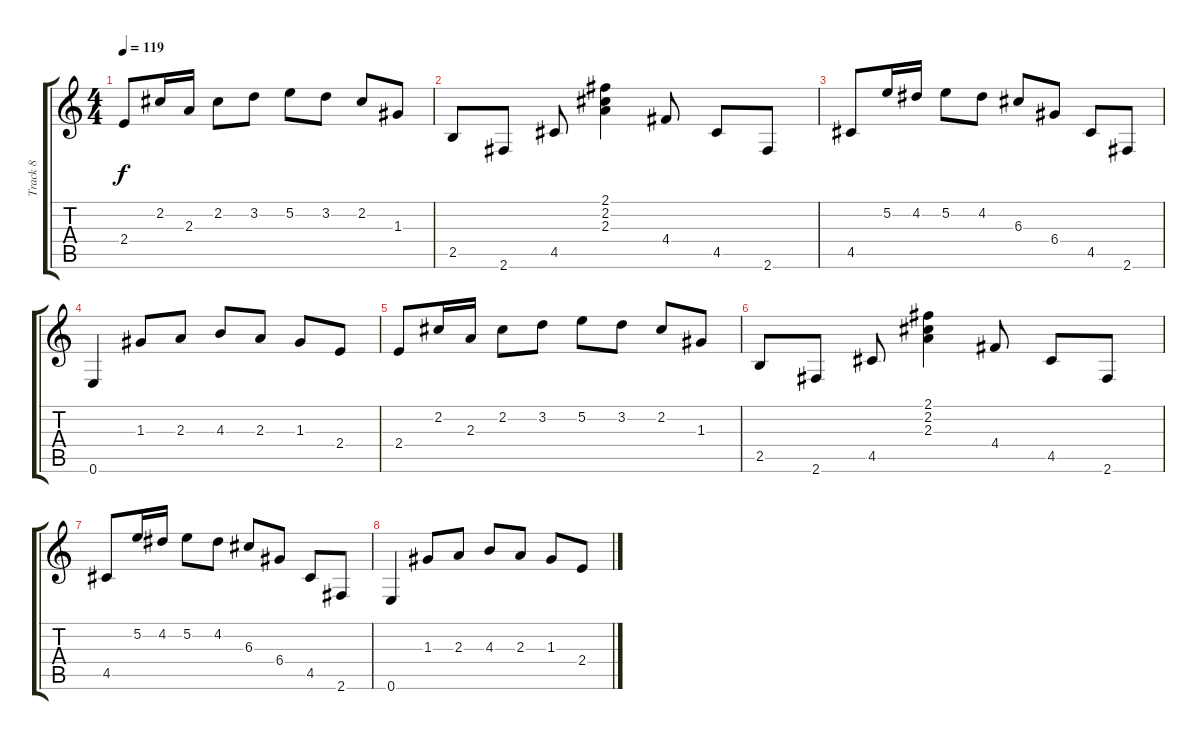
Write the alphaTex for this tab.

\track ("Track 8" "Track 8") {instrument distortionguitar}
\staff {score tabs}
\tuning (E4 B3 G3 D3 A2 E2) {hide}
\ts (4 4)
\tempo 119
\clef g2
\ks c
2.4.8{dy f} 2.2.16 2.3.16 2.2.8 3.2.8 5.2.8 3.2.8 2.2.8 1.3.8 |
2.5.8 2.6.8 4.5.8 (2.1 2.2 2.3).4 4.4.8 4.5.8 2.6.8 |
4.5.8 5.2.16 4.2.16 5.2.8 4.2.8 6.3.8 6.4.8 4.5.8 2.6.8 |
0.6.4 1.3.8 2.3.8 4.3.8 2.3.8 1.3.8 2.4.8 |
2.4.8 2.2.16 2.3.16 2.2.8 3.2.8 5.2.8 3.2.8 2.2.8 1.3.8 |
2.5.8 2.6.8 4.5.8 (2.1 2.2 2.3).4 4.4.8 4.5.8 2.6.8 |
4.5.8 5.2.16 4.2.16 5.2.8 4.2.8 6.3.8 6.4.8 4.5.8 2.6.8 |
0.6.4 1.3.8 2.3.8 4.3.8 2.3.8 1.3.8 2.4.8
